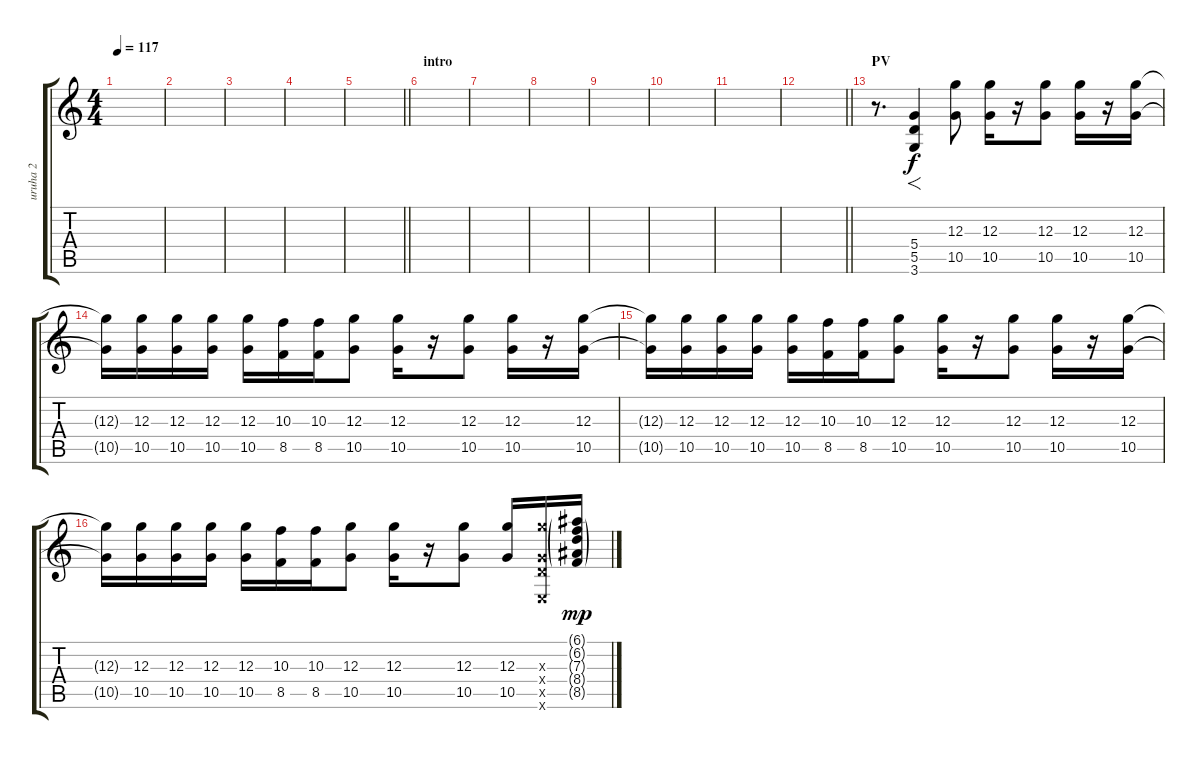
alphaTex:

\track ("uruha 2" "uruha 2") {instrument distortionguitar}
\staff {score tabs}
\tuning (E4 B3 G3 D3 A2 E2) {hide}
\ts (4 4)
\tempo 117
\clef g2
\ks c
|
|
|
|
\barLineRight lightlight
|
\section ("" "intro")
|
|
|
|
|
|
\barLineRight lightlight
|
\section ("" "PV")
r.8{d} (5.4 5.5 3.6).4{f} (12.3 10.5).8 (12.3 10.5).16 r.16 (12.3 10.5).8 (12.3 10.5).16 r.16 (12.3 10.5).16 |
(12.3{t} 10.5{t}).16 (12.3 10.5).16 (12.3 10.5).16 (12.3 10.5).16 (12.3 10.5).16 (10.3 8.5).16 (10.3 8.5).16 (12.3 10.5).8 (12.3 10.5).16 r.16 (12.3 10.5).8 (12.3 10.5).16 r.16 (12.3 10.5).16 |
(12.3{t} 10.5{t}).16 (12.3 10.5).16 (12.3 10.5).16 (12.3 10.5).16 (12.3 10.5).16 (10.3 8.5).16 (10.3 8.5).16 (12.3 10.5).8 (12.3 10.5).16 r.16 (12.3 10.5).8 (12.3 10.5).16 r.16 (12.3 10.5).16 |
(12.3{t} 10.5{t}).16 (12.3 10.5).16 (12.3 10.5).16 (12.3 10.5).16 (12.3 10.5).16 (10.3 8.5).16 (10.3 8.5).16 (12.3 10.5).8 (12.3 10.5).16 r.16 (12.3 10.5).8 (12.3 10.5).16 (12.3{x} 0.4{x} 10.5{x} 0.6{x}).16 (6.1{g} 6.2{g} 7.3{g} 8.4{g} 8.5{g}).16{dy mp}
